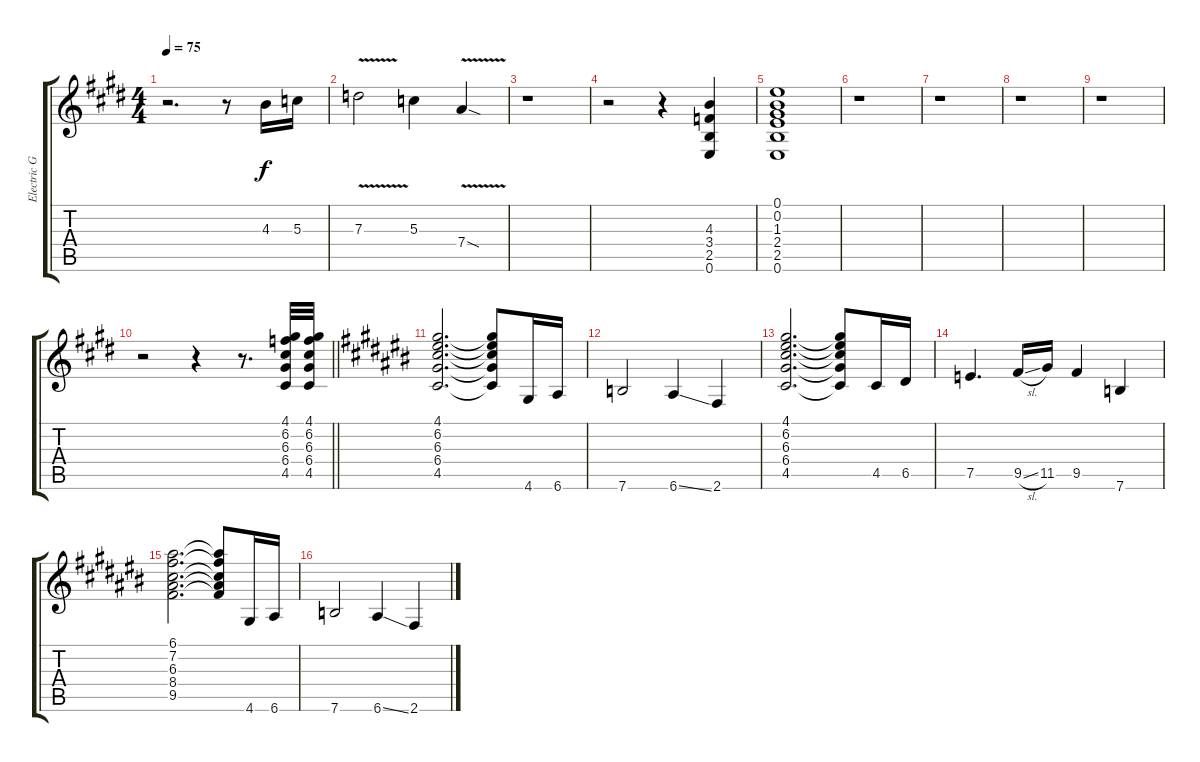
\track ("Electric Guitar 1" "Electric G") {instrument overdrivenguitar}
\staff {score tabs}
\tuning (E4 B3 G3 D3 A2 E2) {hide}
\ts (4 4)
\tempo 75
\clef g2
\ks e
r.2{d dy f} r.8 4.3.16 5.3.16 |
7.3{v}.2 5.3.4 7.4{v sod}.4 |
r.1 |
r.2 r.4 (4.3 3.4 2.5 0.6).4 |
(0.1 0.2 1.3 2.4 2.5 0.6).1 |
r.1 |
r.1 |
r.1 |
r.1 |
\barLineRight lightlight
r.2 r.4 r.8{d} (4.1 6.2 6.3 6.4 4.5).32 (4.1 6.2 6.3 6.4 4.5).32 |
\ks c#
(4.1 6.2 6.3 6.4 4.5).2{d} (4.1{t} 6.2{t} 6.3{t} 6.4{t} 4.5{t}).8 4.6.16 6.6.16 |
7.6.2 6.6{ss}.4 2.6.4 |
(4.1 6.2 6.3 6.4 4.5).2{d} (4.1{t} 6.2{t} 6.3{t} 6.4{t} 4.5{t}).8 4.5.16 6.5.16 |
7.5.4{d} 9.5{sl}.16 11.5.16 9.5.4 7.6.4 |
(6.1 7.2 6.3 8.4 9.5).2{d} (6.1{t} 7.2{t} 6.3{t} 8.4{t} 9.5{t}).8 4.6.16 6.6.16 |
7.6.2 6.6{ss}.4 2.6.4
